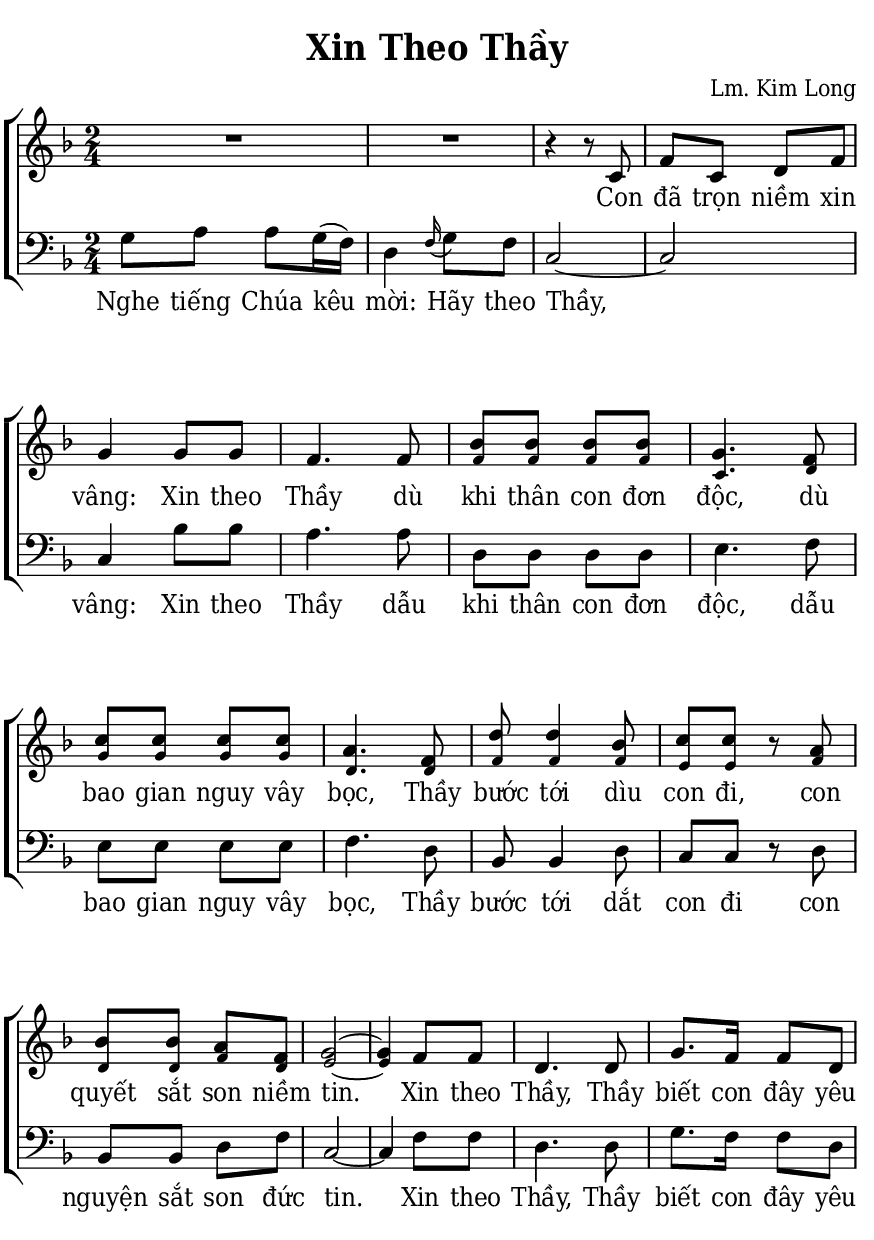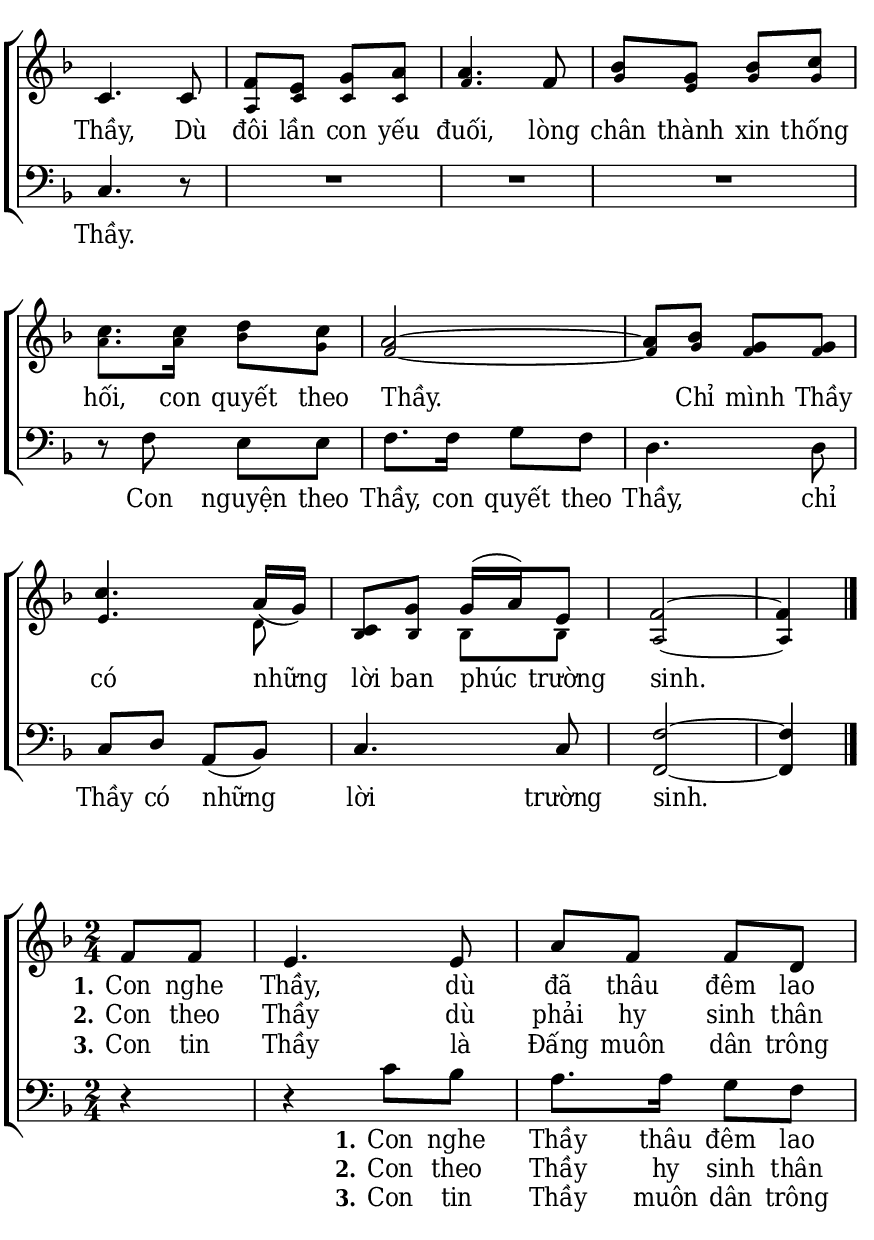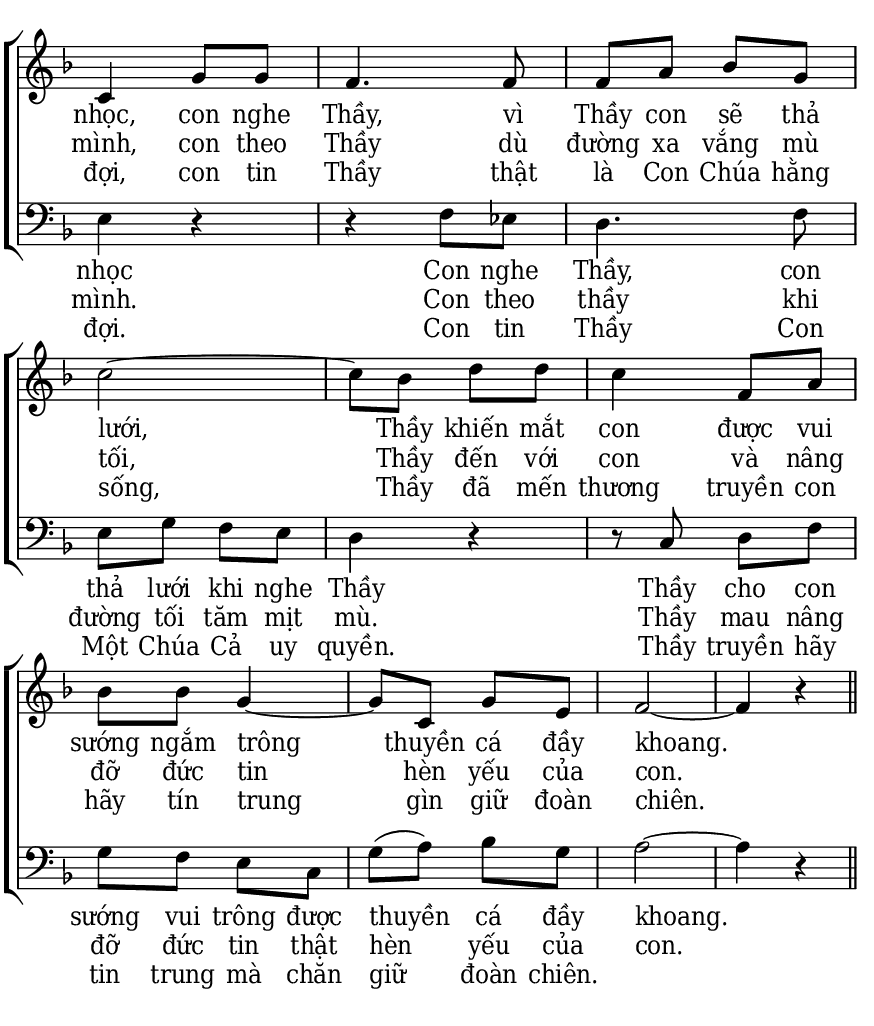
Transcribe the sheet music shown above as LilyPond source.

% Cài đặt chung
\version "2.24.3"
\include "english.ly"

\header {
  title = "Xin Theo Thầy"
  composer = "Lm. Kim Long"
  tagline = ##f
}

% Nhạc điệp khúc
nhacDiepKhucSop = \relative c' {
  \key f \major \time 2/4
  R2
  R2
  r4 r8 c |
  f c d f |
  g4 g8 g |
  f4. f8 |
  bf8 bf bf bf |
  g4. f8 |
  c' c c c |
  a4. f8 |
  d' d4 bf8 |
  c c r a |
  bf bf a f |
  g2 ~ |
  g4 f8 f |
  d4. d8 |
  g8. f16 f8 d |
  c4. c8 |
  f e g a |
  a4. f8 |
  bf g bf c |
  c8. c16 d8 c |
  a2 ~ |
  a8 bf g g |
  c4. a16 _(g) |
  c,8 g' g16 (a) e8 |
  f2 ~ |
  f4 \bar "|."
}

nhacDiepKhucAlto = \relative c' {
  \key f \major \time 2/4
  R2
  R2
  r4 r8 c |
  f c d f |
  g4 g8 g |
  f4. f8 |
  f f f f |
  c4. d8 |
  g g g g |
  d4. d8 |
  f f4 f8 |
  e e r8 f |
  d d f d |
  e2 ~ |
  e4 f8 f |
  d4. d8 |
  g8. f16 f8 d |
  c4. c8 |
  a c c c |
  f4. f8 |
  g e g g |
  a8. a16 bf8 g |
  f2 ~ |
  f8 g f f |
  e4. d8 |
  bf bf bf [bf] |
  a2 ~ |
  a4
}

nhacDiepKhucBas = \relative c' {
  \key f \major \time 2/4
  g8 a a g16 (f) |
  d4 \grace f16 (g8) f |
  c2 ~ |
  c |
  c4 bf'8 bf |
  a4. a8 |
  d, d d d |
  e4. f8 |
  e e e e |
  f4. d8 |
  bf bf4 d8 |
  c c r d |
  bf bf d f |
  c2 ~ |
  c4 f8 f |
  d4. d8 |
  g8. f16 f8 d |
  c4. r8 |
  R2
  R2
  R2
  r8 f e e |
  f8. f16 g8 f |
  d4. d8 |
  c d a (bf) |
  c4. c8
  <f f,>2 ~ |
  <f f,>4
}

% Nhạc phiên khúc
nhacPhienKhucSop = \relative c' {
  \key f \major \time 2/4
  \partial 4 f8 f |
  e4. e8 |
  a f f d |
  c4 g'8 g |
  f4. f8 |
  f a bf g |
  c2 ~ |
  c8 bf d d |
  c4 f,8 a |
  bf bf g4 ~ |
  g8 c, g' e |
  f2 ~ |
  f4 r \bar "||"
}

nhacPhienKhucAlto = \relative c' {
  \key f \major \time 2/4
  
}

nhacPhienKhucBas = \relative c' {
  \key f \major \time 2/4
  r4
  r4 c8 bf |
  a8. a16 g8 f |
  e4 r |
  r f8 ef |
  d4. f8 |
  e g f e |
  d4 r |
  r8 c d f |
  g f e c |
  g' (a) bf g |
  a2 ~ |
  a4 r
}

% Lời điệp khúc
loiDiepKhucAlto = \lyricmode {
  Con đã trọn niềm xin vâng:
  Xin theo Thầy dù khi thân con đơn độc,
  dù bao gian nguy vây bọc,
  Thầy bước tới dìu con đi,
  con quyết sắt son niềm tin.
  Xin theo Thầy, Thầy biết con đây yêu Thầy,
  Dù đôi lần con yếu đuối,
  lòng chân thành xin thống hối,
  con quyết theo Thầy.
  Chỉ mình Thầy có những lời ban phúc trường sinh.
}

loiDiepKhucBas = \lyricmode {
  Nghe tiếng Chúa kêu mời: Hãy theo Thầy,
  vâng: Xin theo Thầy dẫu khi thân con đơn độc,
  dẫu bao gian nguy vây bọc,
  Thầy bước tới dắt con đi con nguyện sắt son đức tin.
  Xin theo Thầy, Thầy biết con đây yêu Thầy.
  Con nguyện theo Thầy, con quyết theo Thầy,
  chỉ Thầy có những lời trường sinh.
}

% Lời phiên khúc
loiPhienKhucMotSop = \lyricmode {
  \set stanza = #"1."
  Con nghe Thầy, dù đã thâu đêm lao nhọc,
  con nghe Thầy, vì Thầy con sẽ thả lưới,
  Thầy khiến mắt con được vui sướng
  ngắm trông thuyền cá đầy khoang.
}

loiPhienKhucHaiSop = \lyricmode {
  \set stanza = #"2."
  Con theo Thầy dù phải hy sinh thân mình,
  con theo Thầy dù đường xa vắng mù tối,
  Thầy đến với con và nâng đỡ đức tin hèn yếu của con.
}

loiPhienKhucBaSop = \lyricmode {
  \set stanza = #"3."
  Con tin Thầy là Đấng muôn dân trông đợi,
  con tin Thầy thật là Con Chúa hằng sống,
  Thầy đã mến thương truyền con hãy tín trung gìn giữ đoàn chiên.
}

loiPhienKhucBonSop = \lyricmode {
  \set stanza = #"4."
  Con yêu Thầy dù biết con đơn hèn,
  con yêu Thầy nguyện thề luôn mãi thành tín,
  Gặp lúc khó nguy, Thầy giơ sẵn cánh tay mà đỡ vực con.
}

loiPhienKhucMotBas = \lyricmode {
  \set stanza = #"1."
  Con nghe Thầy thâu đêm lao nhọc
  Con nghe Thầy, con thả lưới khi nghe Thầy
  Thầy cho con sướng vui trông được thuyền cá đầy khoang.
}

loiPhienKhucHaiBas = \lyricmode {
  \set stanza = #"2."
  Con theo Thầy hy sinh thân mình.
  Con theo thầy khi đường tối tăm mịt mù.
  Thầy mau nâng đỡ đức tin thật hèn yếu của con.
}

loiPhienKhucBaBas = \lyricmode {
  \set stanza = #"3."
  Con tin Thầy muôn dân trông đợi.
  Con tin Thầy Con Một Chúa Cả uy quyền.
  Thầy truyền hãy tin trung mà chăn giữ đoàn chiên.
}

loiPhienKhucBonBas = \lyricmode {
  \set stanza = #"4."
  Con yêu Thầy dẫu con đơn hèn.
  Con yêu Thầy con nguyện sẽ luôn trung thành.
  Thầy thương giơ sẵn cánh tay quyền uy đỡ vực con.
}

% Dàn trang
\paper {
  #(set-paper-size "a5")
  top-margin = 3\mm
  bottom-margin = 3\mm
  left-margin = 3\mm
  right-margin = 3\mm
  indent = #0
  #(define fonts
	 (make-pango-font-tree "Deja Vu Serif Condensed"
	 		       "Deja Vu Serif Condensed"
			       "Deja Vu Serif Condensed"
			       (/ 20 20)))
  print-page-number = ##f
}

% Đổi kích thước nốt cho bè phụ
notBePhu =
#(define-music-function (font-size music) (number? ly:music?)
   (for-some-music
     (lambda (m)
       (if (music-is-of-type? m 'rhythmic-event)
           (begin
             (set! (ly:music-property m 'tweaks)
                   (cons `(font-size . ,font-size)
                         (ly:music-property m 'tweaks)))
             #t)
           #f))
     music)
   music)

\score {
  \new ChoirStaff
  <<
    \new Staff \with {
        printPartCombineTexts = ##f
      }
      <<
      \new Voice \partCombine 
        \nhacDiepKhucSop
        \notBePhu -2 { \nhacDiepKhucAlto }
      \new NullVoice = nhacThamChieuSop \nhacDiepKhucSop
      \new Lyrics \lyricsto nhacThamChieuSop \loiDiepKhucAlto
      >>
    \new Staff <<
        \clef "bass"
        \new Voice = beBas {
          \nhacDiepKhucBas
        }
        \new Lyrics = "hatLanMot" \lyricsto beBas \loiDiepKhucBas
    >>
  >>
  \layout {
    \override Lyrics.LyricSpace.minimum-distance = #1
    \override Score.BarNumber.break-visibility = ##(#f #f #f)
    \override Score.SpacingSpanner.uniform-stretching = ##t
  }
}

\score {
  \new ChoirStaff <<
    \new Staff \with {
        printPartCombineTexts = ##f
      }
      <<
      \new Voice \nhacPhienKhucSop
      \new NullVoice = nhacThamChieu \nhacPhienKhucSop
      \new Lyrics \lyricsto nhacThamChieu \loiPhienKhucMotSop
      \new Lyrics \lyricsto nhacThamChieu \loiPhienKhucHaiSop
      \new Lyrics \lyricsto nhacThamChieu \loiPhienKhucBaSop
      >>
    \new Staff <<
        \clef "bass"
        \new Voice = beBas {
          \nhacPhienKhucBas
        }
        \new Lyrics \lyricsto beBas \loiPhienKhucMotBas
        \new Lyrics \lyricsto beBas \loiPhienKhucHaiBas
        \new Lyrics \lyricsto beBas \loiPhienKhucBaBas
    >>
  >>
  \layout {
    \override Lyrics.LyricSpace.minimum-distance = #1
    \override Score.BarNumber.break-visibility = ##(#f #f #f)
    \override Score.SpacingSpanner.uniform-stretching = ##t
  }
}
